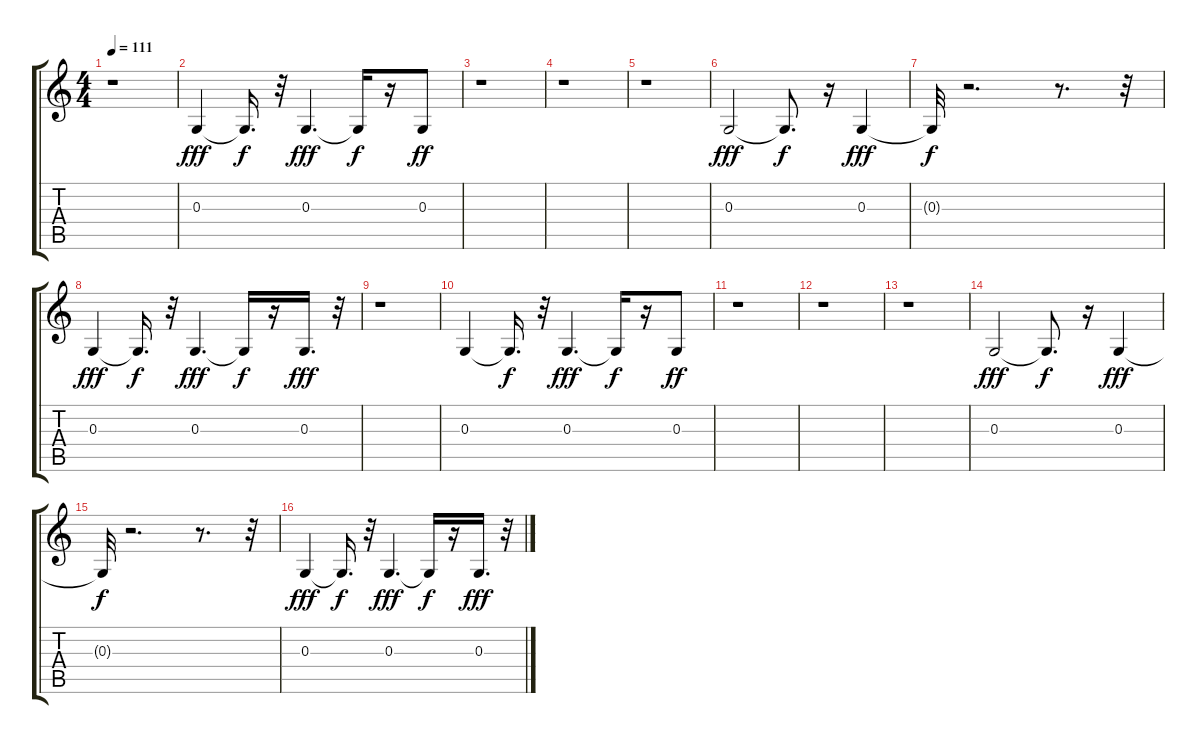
\track "" {instrument brightacousticpiano}
\staff {score tabs}
\tuning (E4 B3 G3 D3 A2 E2) {hide}
\ts (4 4)
\tempo 111
\clef g2
\ks c
r.1{dy fff} |
0.3.4 0.3{t}.16{d dy f} r.32 0.3.4{d dy fff} 0.3{t}.16{dy f} r.16 0.3.8{dy ff} |
r.1 |
r.1 |
r.1 |
0.3.2{dy fff} 0.3{t}.8{d dy f} r.16 0.3.4{dy fff} |
0.3{t}.32{dy f} r.2{d} r.8{d} r.32 |
0.3.4{dy fff} 0.3{t}.16{d dy f} r.32 0.3.4{d dy fff} 0.3{t}.16{dy f} r.16 0.3.16{d dy fff} r.32 |
r.1 |
0.3.4 0.3{t}.16{d dy f} r.32 0.3.4{d dy fff} 0.3{t}.16{dy f} r.16 0.3.8{dy ff} |
r.1 |
r.1 |
r.1 |
0.3.2{dy fff} 0.3{t}.8{d dy f} r.16 0.3.4{dy fff} |
0.3{t}.32{dy f} r.2{d} r.8{d} r.32 |
0.3.4{dy fff} 0.3{t}.16{d dy f} r.32 0.3.4{d dy fff} 0.3{t}.16{dy f} r.16 0.3.16{d dy fff} r.32
